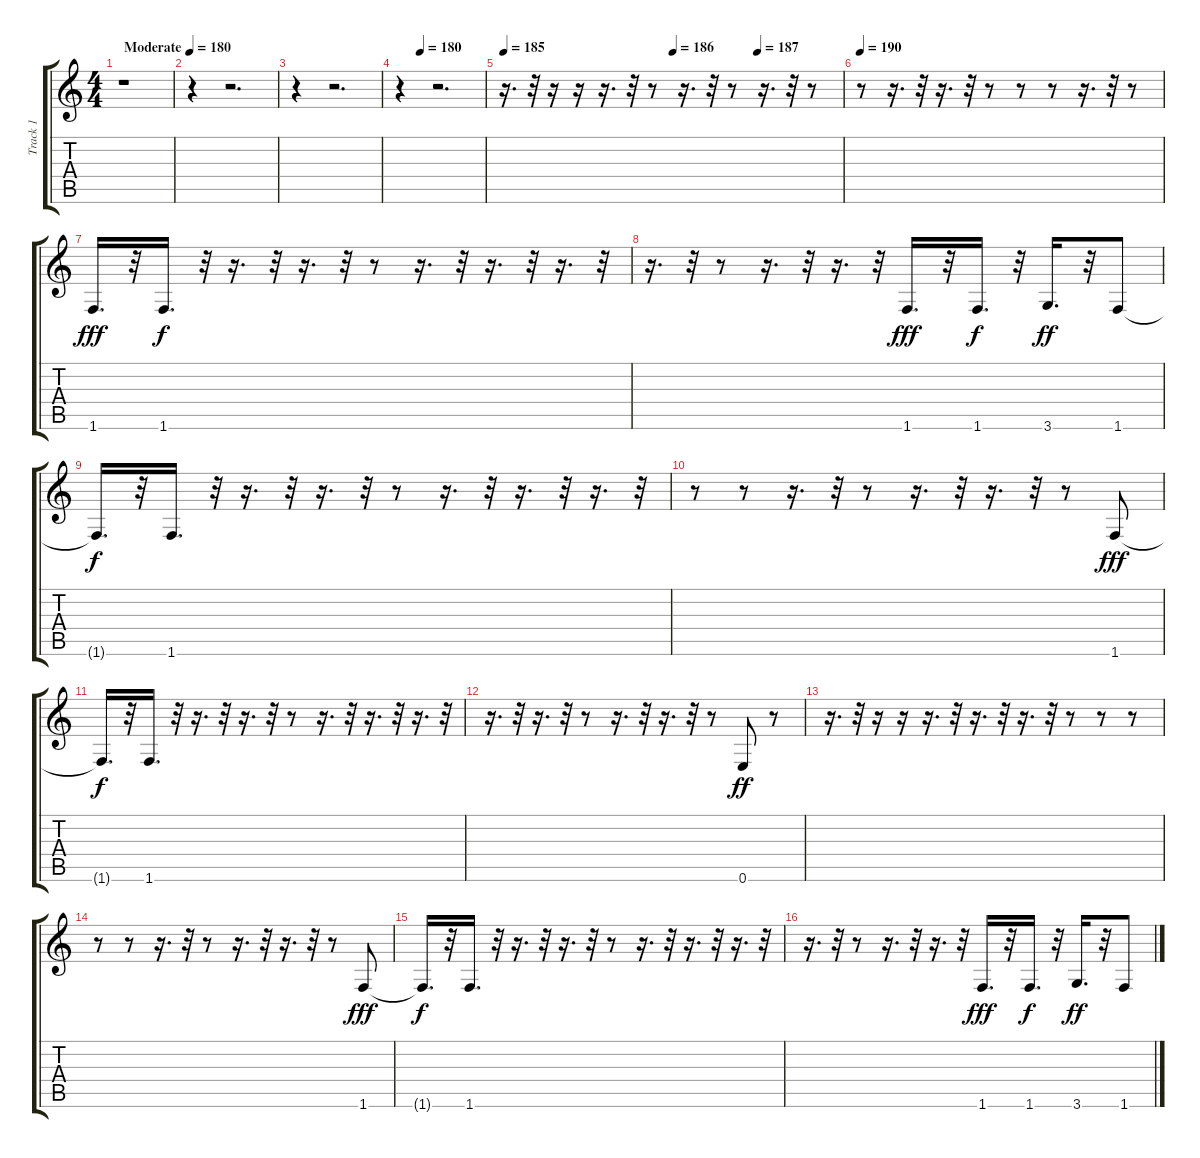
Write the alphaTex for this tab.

\track ("Track 1" "Track 1") {instrument fretlessbass}
\staff {score tabs}
\tuning (E4 B3 G3 D3 A2 E2) {hide}
\ts (4 4)
\tempo (180 "Moderate")
\clef g2
\ks c
r.1{dy fff instrument fretlessbass} |
r.4 r.2{d} |
r.4 r.2{d} |
\tempo (180 0.25)
r.4 r.2{d} |
\tempo 185
\tempo (186 0.5)
\tempo (187 0.75)
r.16{d} r.32 r.16 r.16 r.16{d} r.32 r.8 r.16{d} r.32 r.8 r.16{d} r.32 r.8 |
\tempo 190
r.8 r.16{d} r.32 r.16{d} r.32 r.8 r.8 r.8 r.16{d} r.32 r.8 |
1.6.16{d} r.32 1.6.16{d dy f} r.32 r.16{d} r.32 r.16{d} r.32 r.8 r.16{d} r.32 r.16{d} r.32 r.16{d} r.32 |
r.16{d} r.32 r.8 r.16{d} r.32 r.16{d} r.32 1.6.16{d dy fff} r.32 1.6.16{d dy f} r.32 3.6.16{d dy ff} r.32 1.6.8 |
1.6{t}.16{d dy f} r.32 1.6.16{d} r.32 r.16{d} r.32 r.16{d} r.32 r.8 r.16{d} r.32 r.16{d} r.32 r.16{d} r.32 |
r.8 r.8 r.16{d} r.32 r.8 r.16{d} r.32 r.16{d} r.32 r.8 1.6.8{dy fff} |
1.6{t}.16{d dy f} r.32 1.6.16{d} r.32 r.16{d} r.32 r.16{d} r.32 r.8 r.16{d} r.32 r.16{d} r.32 r.16{d} r.32 |
r.16{d} r.32 r.16{d} r.32 r.8 r.16{d} r.32 r.16{d} r.32 r.8 0.6.8{dy ff} r.8 |
r.16{d} r.32 r.16 r.16 r.16{d} r.32 r.16{d} r.32 r.16{d} r.32 r.8 r.8 r.8 |
r.8 r.8 r.16{d} r.32 r.8 r.16{d} r.32 r.16{d} r.32 r.8 1.6.8{dy fff} |
1.6{t}.16{d dy f} r.32 1.6.16{d} r.32 r.16{d} r.32 r.16{d} r.32 r.8 r.16{d} r.32 r.16{d} r.32 r.16{d} r.32 |
r.16{d} r.32 r.8 r.16{d} r.32 r.16{d} r.32 1.6.16{d dy fff} r.32 1.6.16{d dy f} r.32 3.6.16{d dy ff} r.32 1.6.8
